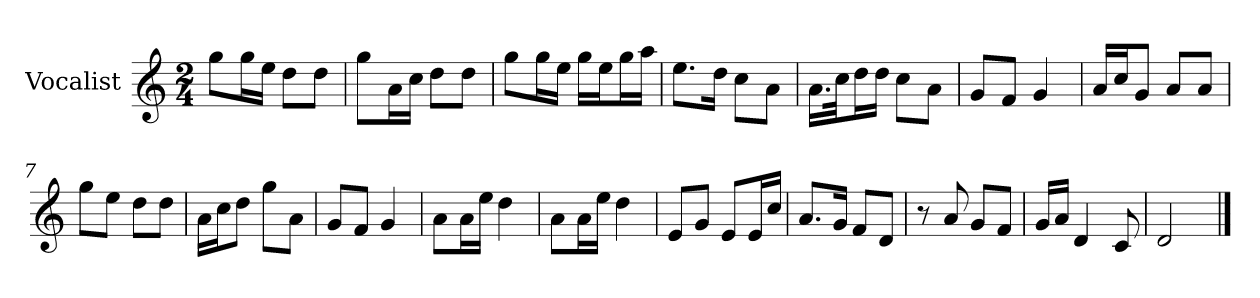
**kern
*part1
*staff1
*I"Vocalist
*k[]
*C:
*M2/4
=
8ggL
16ggL
16eeJJ
8ddL
8ddJ
=1
8ggL
16aL
16ccJJ
8ddL
8ddJ
=2
8ggL
16ggL
16eeJJ
16ggLL
16eeJ
16ggL
16aaJJ
=3
8.eeL
16ddJk
8ccL
8aJ
=4
16.aLL
32ccJk
16ddL
16ddJJ
8ccL
8aJ
=5
8gL
8fJ
4g
=6
16aLL
16ccJ
8gJ
8aL
8aJ
=7
8ggL
8eeJ
8ddL
8ddJ
=8
16aLL
16ccJ
8ddJ
8ggL
8aJ
=9
8gL
8fJ
4g
=10
8aL
16aL
16eeJJ
4dd
=11
8aL
16aL
16eeJJ
4dd
=12
8eL
8gJ
8eL
16eL
16ccJJ
=13
8.aL
16gJk
8fL
8dJ
=14
8r
8a
8gL
8fJ
=15
16gLL
16aJJ
4d
8c
=16
2d
==
*-
